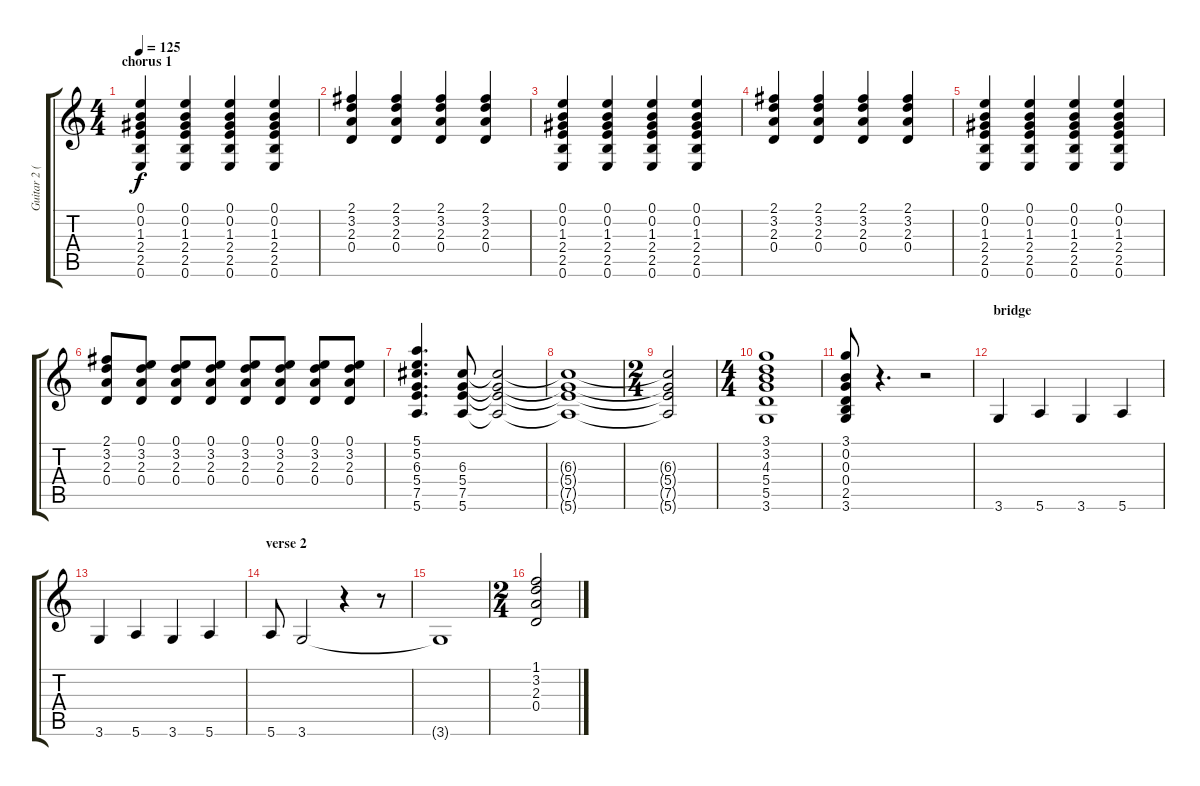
\track ("Guitar 2 (Barrett)" "Guitar 2 (") {instrument electricguitarclean}
\staff {score tabs}
\tuning (E4 B3 G3 D3 A2 E2) {hide}
\ts (4 4)
\section ("" "chorus 1")
\tempo 125
\clef g2
\ks c
(0.1 0.2 1.3 2.4 2.5 0.6).4{dy f} (0.1 0.2 1.3 2.4 2.5 0.6).4 (0.1 0.2 1.3 2.4 2.5 0.6).4 (0.1 0.2 1.3 2.4 2.5 0.6).4 |
(2.1 3.2 2.3 0.4).4 (2.1 3.2 2.3 0.4).4 (2.1 3.2 2.3 0.4).4 (2.1 3.2 2.3 0.4).4 |
(0.1 0.2 1.3 2.4 2.5 0.6).4 (0.1 0.2 1.3 2.4 2.5 0.6).4 (0.1 0.2 1.3 2.4 2.5 0.6).4 (0.1 0.2 1.3 2.4 2.5 0.6).4 |
(2.1 3.2 2.3 0.4).4 (2.1 3.2 2.3 0.4).4 (2.1 3.2 2.3 0.4).4 (2.1 3.2 2.3 0.4).4 |
(0.1 0.2 1.3 2.4 2.5 0.6).4 (0.1 0.2 1.3 2.4 2.5 0.6).4 (0.1 0.2 1.3 2.4 2.5 0.6).4 (0.1 0.2 1.3 2.4 2.5 0.6).4 |
(2.1 3.2 2.3 0.4).8 (0.1 3.2 2.3 0.4).8 (0.1 3.2 2.3 0.4).8 (0.1 3.2 2.3 0.4).8 (0.1 3.2 2.3 0.4).8 (0.1 3.2 2.3 0.4).8 (0.1 3.2 2.3 0.4).8 (0.1 3.2 2.3 0.4).8 |
(5.1 5.2 6.3 5.4 7.5 5.6).4{d} (6.3 5.4 7.5 5.6).8 (6.3{t} 5.4{t} 7.5{t} 5.6{t}).2 |
(6.3{t} 5.4{t} 7.5{t} 5.6{t}).1 |
\ts (2 4)
(6.3{t} 5.4{t} 7.5{t} 5.6{t}).2 |
\ts (4 4)
(3.1 3.2 4.3 5.4 5.5 3.6).1 |
(3.1 0.2 0.3 0.4 2.5 3.6).8 r.4{d} r.2 |
\section ("" "bridge")
3.6.4 5.6.4 3.6.4 5.6.4 |
3.6.4 5.6.4 3.6.4 5.6.4 |
\section ("" "verse 2 ")
5.6.8 3.6.2 r.4 r.8 |
3.6{t}.1 |
\ts (2 4)
(1.1 3.2 2.3 0.4).2
